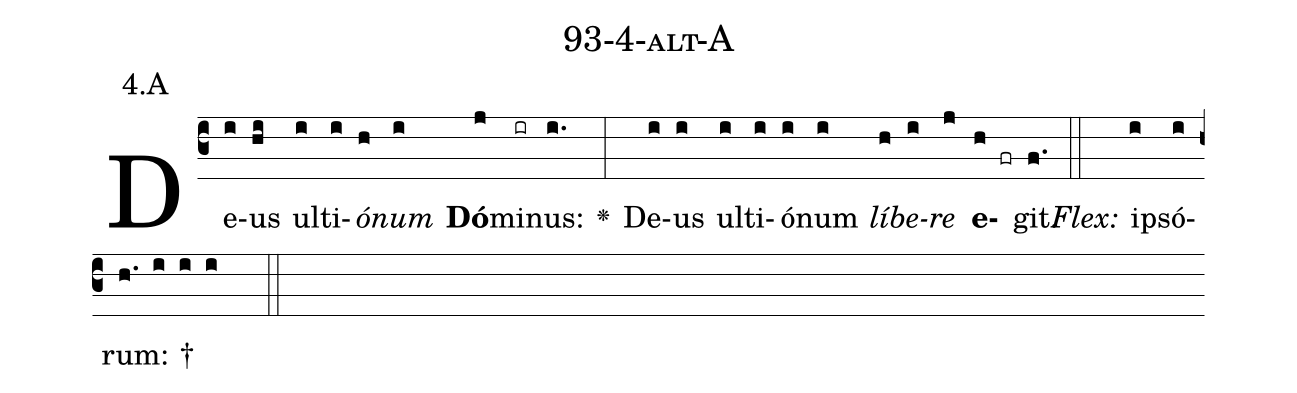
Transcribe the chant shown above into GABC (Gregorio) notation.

name: 93-4-alt-A;
annotation: 4.A;
%%
(c3)De(i)us(hi) ul(i)ti(i)<i>ó</i>(h)<i>num</i>(i) <b>Dó</b>(j)mi(ir)nus:(i.) <v>\greheightstar</v>(:) De(i)us(i) ul(i)ti(i)ó(i)num(i) <i>lí</i>(h)<i>be</i>(i)<i>re</i>(j) <b>e</b>(h fr)git.(f.) (::)
<i>Flex:</i>()  ip(i)só(i)rum: †(h. i i i  ::)

%E(i) u(h) o(i) u(j) a(h) e.(f.) (::)
